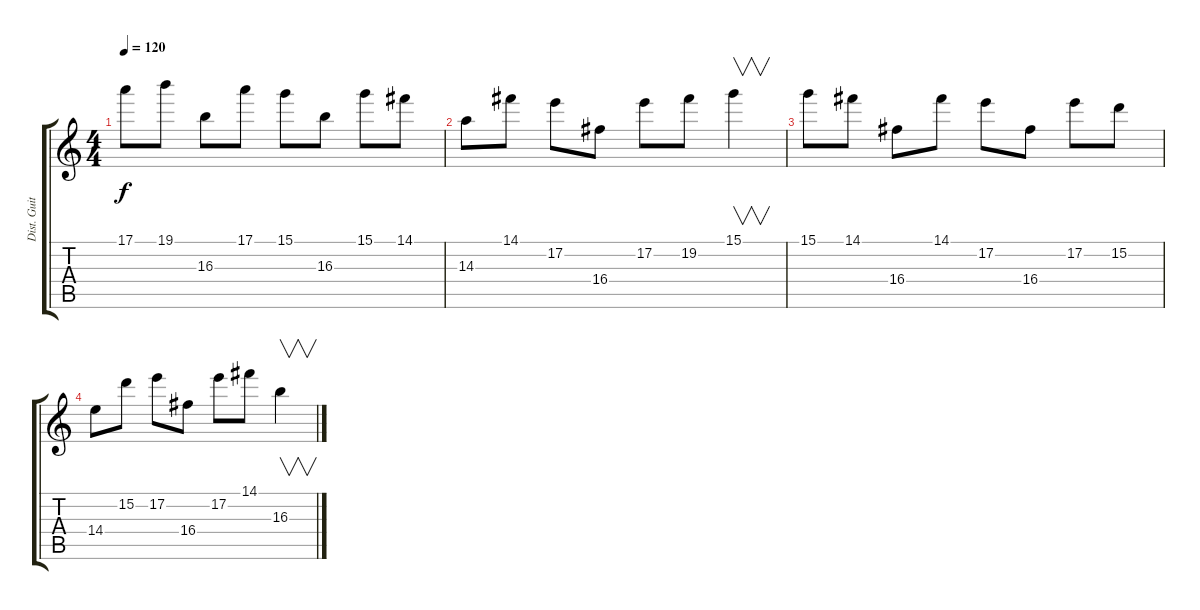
\track ("Dist. Guitar Lead" "Dist. Guit") {instrument distortionguitar}
\staff {score tabs}
\tuning (E4 B3 G3 D3 A2 E2) {hide}
\ts (4 4)
\tempo 120
\clef g2
\ks c
17.1.8{dy f} 19.1.8 16.3.8 17.1.8 15.1.8 16.3.8 15.1.8 14.1.8 |
14.3.8 14.1.8 17.2.8 16.4.8 17.2.8 19.2.8 15.1.4{v} |
15.1.8 14.1.8 16.4.8 14.1.8 17.2.8 16.4.8 17.2.8 15.2.8 |
14.4.8 15.2.8 17.2.8 16.4.8 17.2.8 14.1.8 16.3.4{v}
